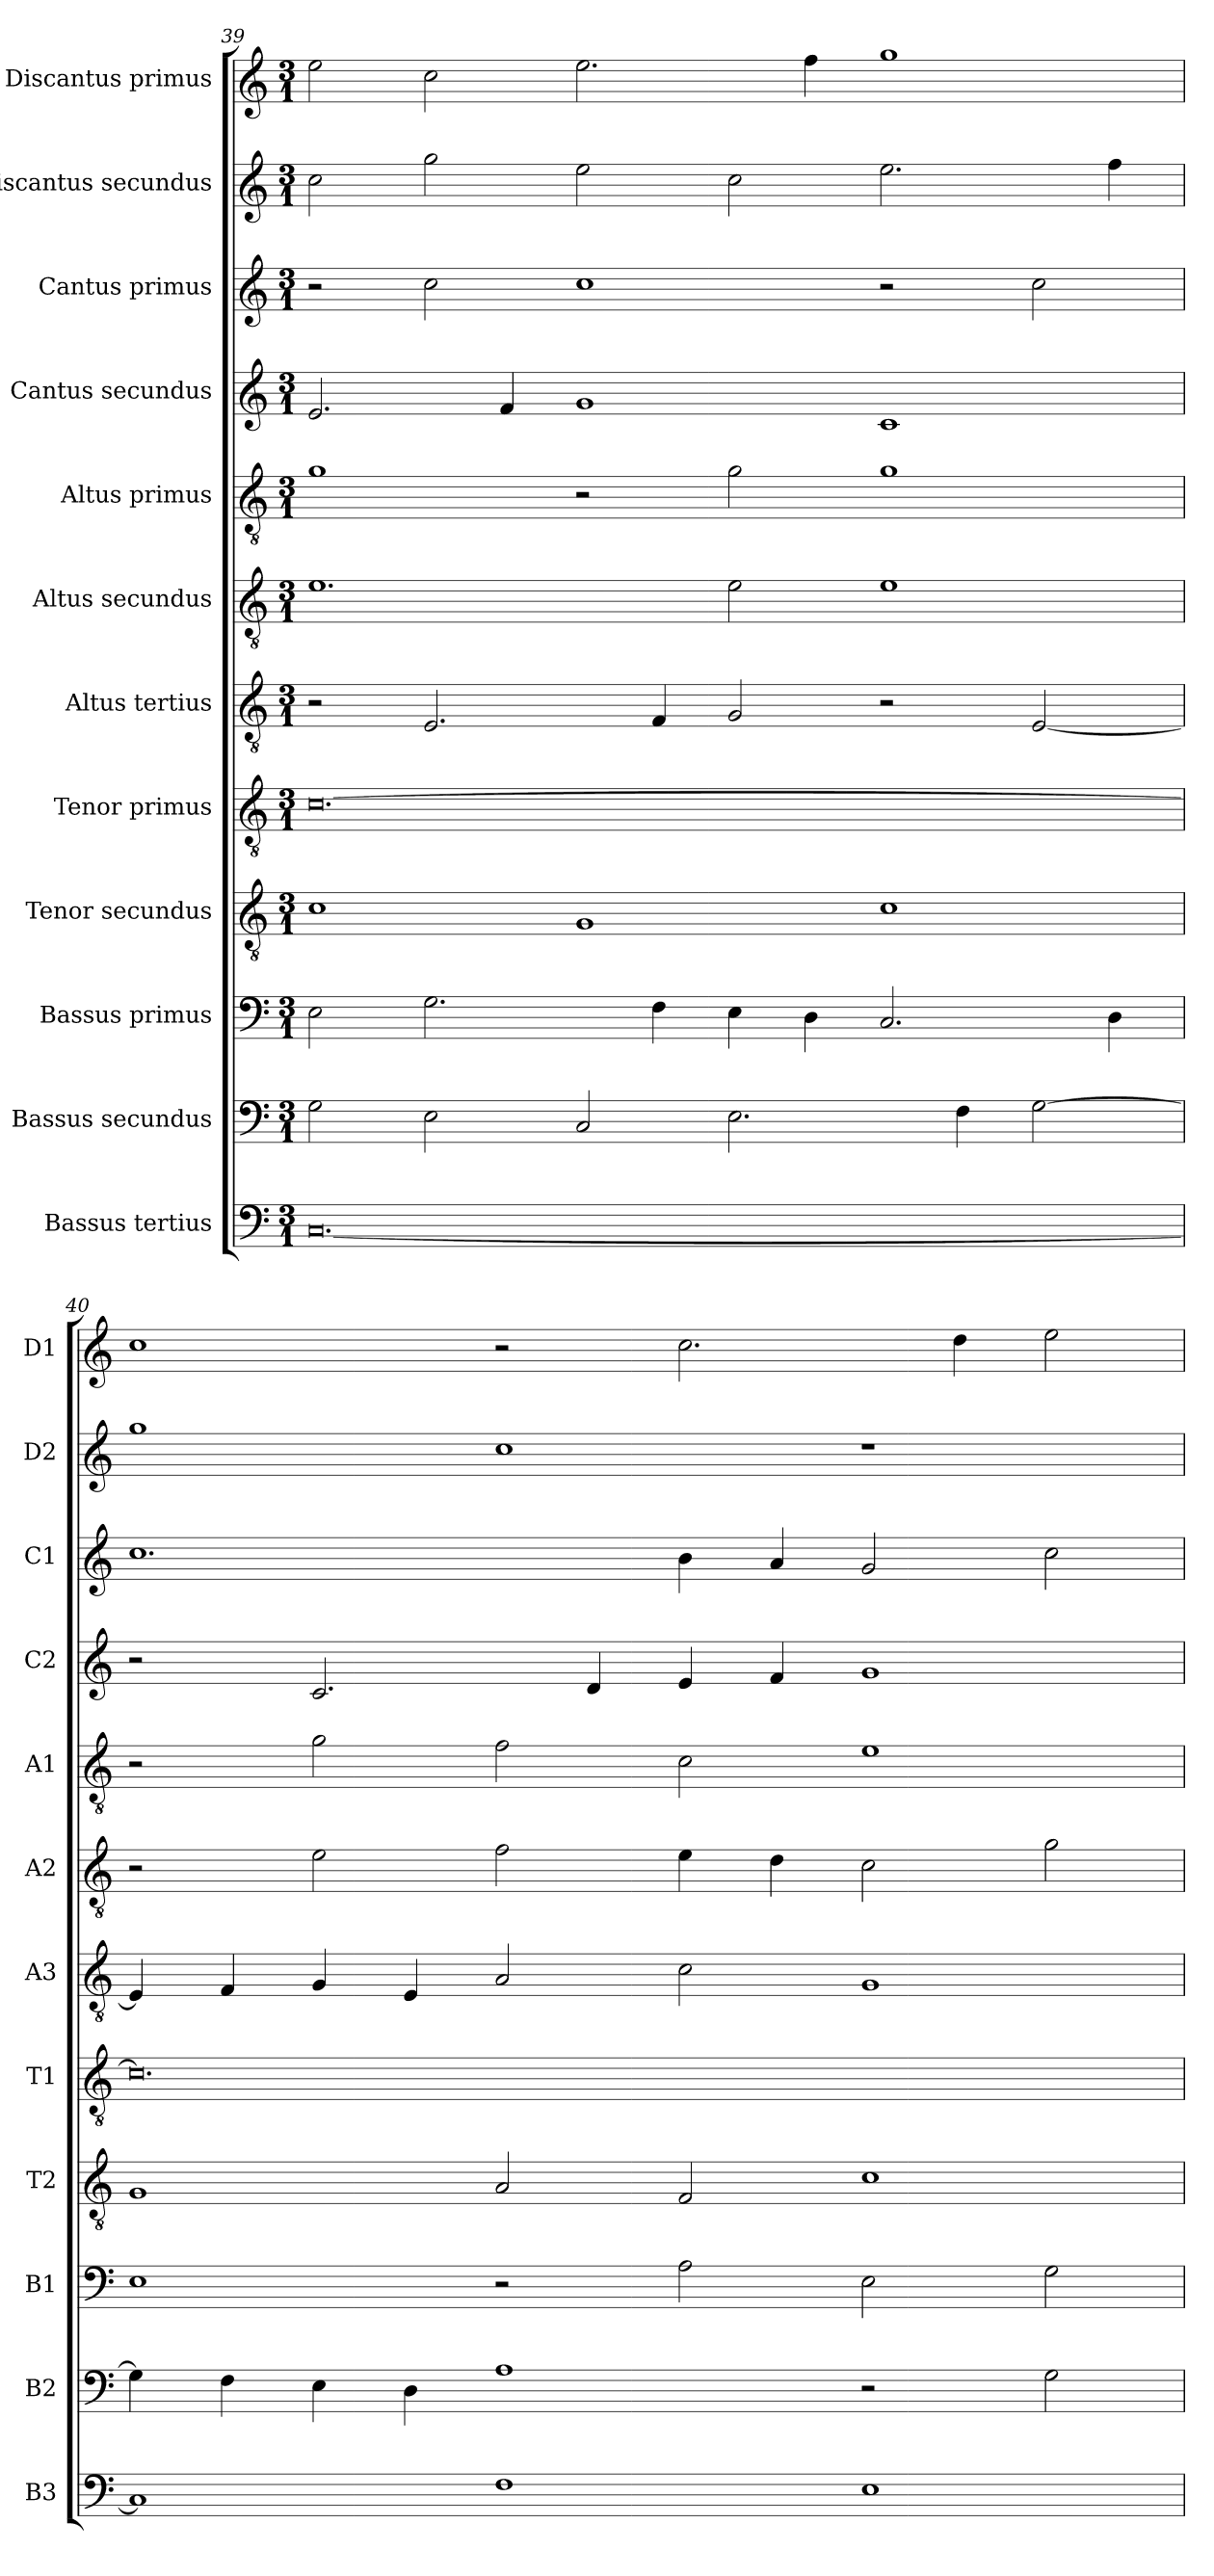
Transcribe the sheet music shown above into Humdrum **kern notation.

**kern	**kern	**kern	**kern	**kern	**kern	**kern	**kern	**kern	**kern	**kern	**kern
*part12	*part11	*part10	*part9	*part8	*part7	*part6	*part5	*part4	*part3	*part2	*part1
*staff12	*staff11	*staff10	*staff9	*staff8	*staff7	*staff6	*staff5	*staff4	*staff3	*staff2	*staff1
*I"Bassus tertius	*I"Bassus secundus	*I"Bassus primus	*I"Tenor secundus	*I"Tenor primus	*I"Altus tertius	*I"Altus secundus	*I"Altus primus	*I"Cantus secundus	*I"Cantus primus	*I"Discantus secundus	*I"Discantus primus
*I'B3	*I'B2	*I'B1	*I'T2	*I'T1	*I'A3	*I'A2	*I'A1	*I'C2	*I'C1	*I'D2	*I'D1
*clefF4	*clefF4	*clefF4	*clefGv2	*clefGv2	*clefGv2	*clefGv2	*clefGv2	*clefG2	*clefG2	*clefG2	*clefG2
*k[]	*k[]	*k[]	*k[]	*k[]	*k[]	*k[]	*k[]	*k[]	*k[]	*k[]	*k[]
*M3/1	*M3/1	*M3/1	*M3/1	*M3/1	*M3/1	*M3/1	*M3/1	*M3/1	*M3/1	*M3/1	*M3/1
=39	=39	=39	=39	=39	=39	=39	=39	=39	=39	=39	=39
[0.C	2G\	2E\	1c	[0.c	2r	1.e	1g	2.e/	2r	2cc\	2ee\
.	2E\	2.G\	.	.	2.E/	.	.	.	2cc\	2gg\	2cc\
.	.	.	.	.	.	.	.	4f/	.	.	.
.	2C/	.	1G	.	.	.	2r	1g	1cc	2ee\	2.ee\
.	.	4F\	.	.	4F/	.	.	.	.	.	.
.	2.E\	4E\	.	.	2G/	2e\	2g\	.	.	2cc\	.
.	.	4D\	.	.	.	.	.	.	.	.	4ff\
.	.	2.C/	1c	.	2r	1e	1g	1c	2r	2.ee\	1gg
.	4F\	.	.	.	.	.	.	.	.	.	.
.	[2G\	.	.	.	[2E/	.	.	.	2cc\	.	.
.	.	4D\	.	.	.	.	.	.	.	4ff\	.
=40	=40	=40	=40	=40	=40	=40	=40	=40	=40	=40	=40
1C]	4G\]	1E	1G	0.c]	4E/]	2r	2r	2r	1.cc	1gg	1cc
.	4F\	.	.	.	4F/	.	.	.	.	.	.
.	4E\	.	.	.	4G/	2e\	2g\	2.c/	.	.	.
.	4D\	.	.	.	4E/	.	.	.	.	.	.
1F	1A	2r	2A/	.	2A/	2f\	2f\	.	.	1cc	2r
.	.	.	.	.	.	.	.	4d/	.	.	.
.	.	2A\	2F/	.	2c\	4e\	2c\	4e/	4b\	.	2.cc\
.	.	.	.	.	.	4d\	.	4f/	4a/	.	.
1E	2r	2E\	1c	.	1G	2c\	1e	1g	2g/	1r	.
.	.	.	.	.	.	.	.	.	.	.	4dd\
.	2G\	2G\	.	.	.	2g\	.	.	2cc\	.	2ee\
=	=	=	=	=	=	=	=	=	=	=	=
*-	*-	*-	*-	*-	*-	*-	*-	*-	*-	*-	*-
